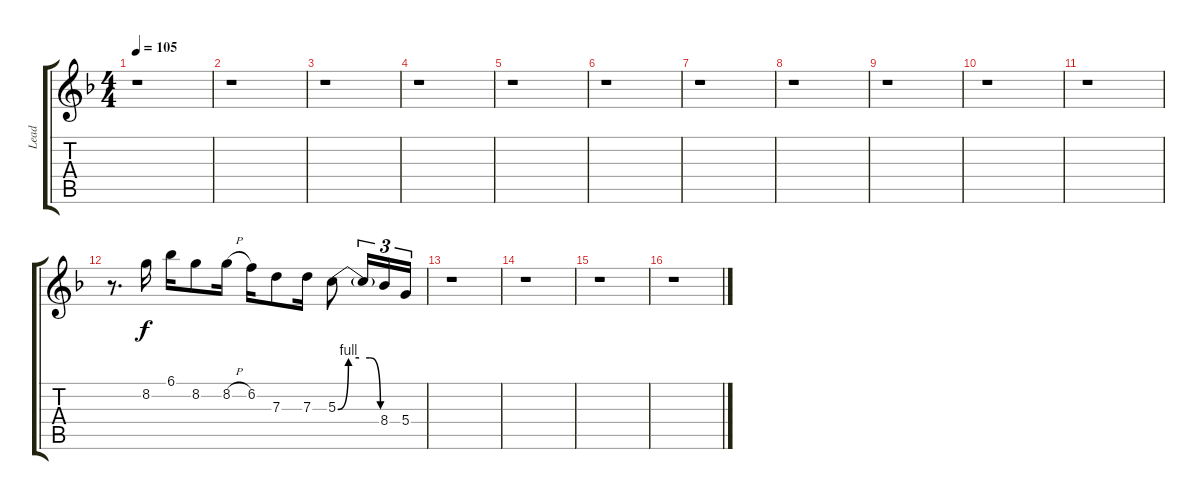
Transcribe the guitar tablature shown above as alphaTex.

\track ("Lead" "Lead") {instrument distortionguitar}
\staff {score tabs}
\tuning (E4 B3 G3 D3 A2 E2) {hide}
\ts (4 4)
\tempo 105
\clef g2
\ks f
r.1{dy f} |
r.1 |
r.1 |
r.1 |
r.1 |
r.1 |
r.1 |
r.1 |
r.1 |
r.1 |
r.1 |
r.8{d} 8.2.16 6.1.16 8.2.8 8.2{h}.16 6.2.16 7.3.8 7.3.16 5.3{be (custom 0 0 15 4 30 4 45 4 60 0)}.8 5.3{t}.16{tu (3 2)} 8.4.16{tu (3 2)} 5.4.16{tu (3 2)} |
r.1 |
r.1 |
r.1 |
r.1
